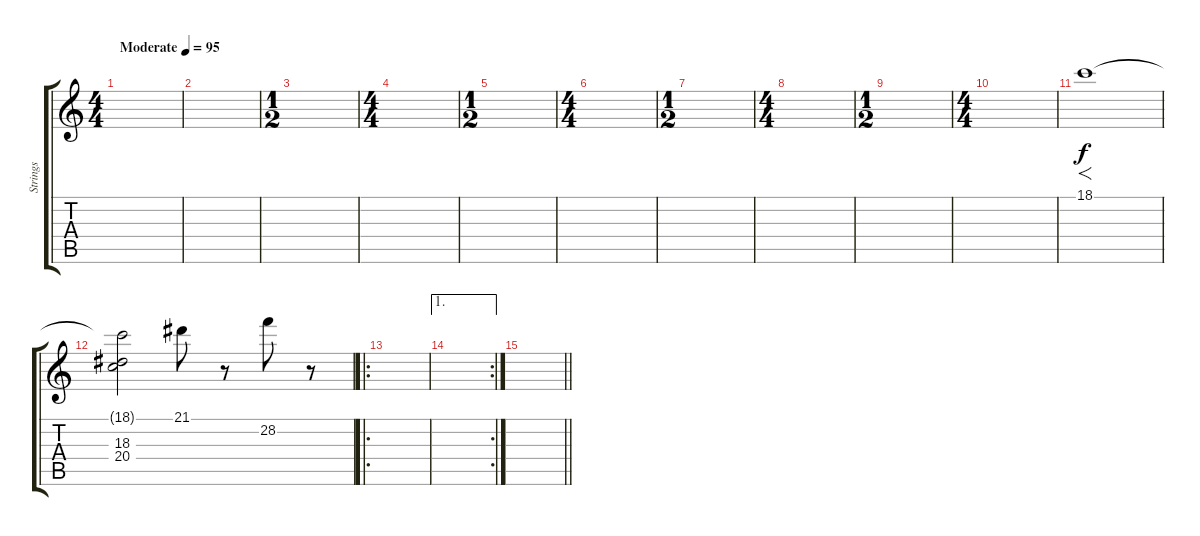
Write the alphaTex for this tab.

\track ("Strings" "Strings") {instrument synthstrings1}
\staff {score tabs}
\tuning (Gb4 Db4 A3 E3 B2 E2) {hide}
\ts (4 4)
\tempo (95 "Moderate")
\clef g2
\ks c
|
|
\ts (1 2)
|
\ts (4 4)
|
\ts (1 2)
|
\ts (4 4)
|
\ts (1 2)
|
\ts (4 4)
|
\ts (1 2)
|
\ts (4 4)
|
18.1.1{f} |
(18.1{t} 18.3 20.4).2 21.1.8 r.8 28.2.8 r.8 |
\ro
|
\ae 1
\rc 2
|
\barLineRight lightlight
